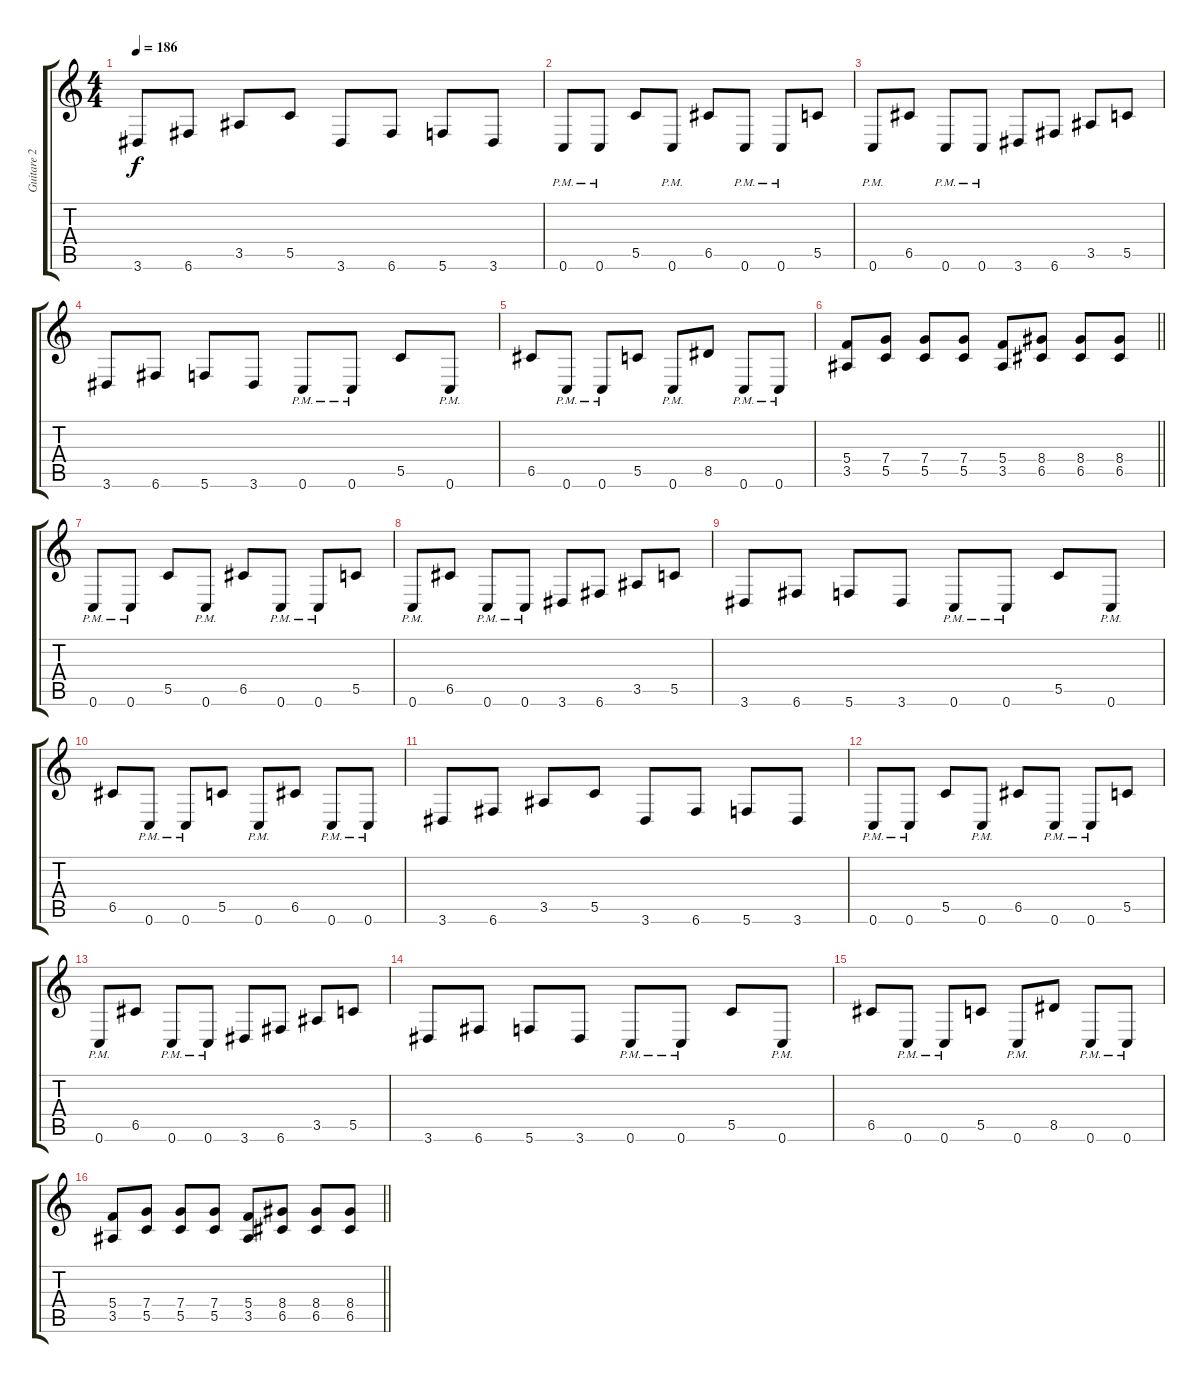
\track ("Guitare 2" "Guitare 2") {instrument distortionguitar}
\staff {score tabs}
\tuning (D4 A3 F3 C3 G2 C2) {hide}
\ts (4 4)
\tempo 186
\clef g2
\ks c
3.6.8{dy f} 6.6.8 3.5.8 5.5.8 3.6.8 6.6.8 5.6.8 3.6.8 |
0.6{pm}.8 0.6{pm}.8 5.5.8 0.6{pm}.8 6.5.8 0.6{pm}.8 0.6{pm}.8 5.5.8 |
0.6{pm}.8 6.5.8 0.6{pm}.8 0.6{pm}.8 3.6.8 6.6.8 3.5.8 5.5.8 |
3.6.8 6.6.8 5.6.8 3.6.8 0.6{pm}.8 0.6{pm}.8 5.5.8 0.6{pm}.8 |
6.5.8 0.6{pm}.8 0.6{pm}.8 5.5.8 0.6{pm}.8 8.5.8 0.6{pm}.8 0.6{pm}.8 |
\barLineRight lightlight
(5.4 3.5).8 (7.4 5.5).8 (7.4 5.5).8 (7.4 5.5).8 (5.4 3.5).8 (8.4 6.5).8 (8.4 6.5).8 (8.4 6.5).8 |
0.6{pm}.8 0.6{pm}.8 5.5.8 0.6{pm}.8 6.5.8 0.6{pm}.8 0.6{pm}.8 5.5.8 |
0.6{pm}.8 6.5.8 0.6{pm}.8 0.6{pm}.8 3.6.8 6.6.8 3.5.8 5.5.8 |
3.6.8 6.6.8 5.6.8 3.6.8 0.6{pm}.8 0.6{pm}.8 5.5.8 0.6{pm}.8 |
6.5.8 0.6{pm}.8 0.6{pm}.8 5.5.8 0.6{pm}.8 6.5.8 0.6{pm}.8 0.6{pm}.8 |
3.6.8 6.6.8 3.5.8 5.5.8 3.6.8 6.6.8 5.6.8 3.6.8 |
0.6{pm}.8 0.6{pm}.8 5.5.8 0.6{pm}.8 6.5.8 0.6{pm}.8 0.6{pm}.8 5.5.8 |
0.6{pm}.8 6.5.8 0.6{pm}.8 0.6{pm}.8 3.6.8 6.6.8 3.5.8 5.5.8 |
3.6.8 6.6.8 5.6.8 3.6.8 0.6{pm}.8 0.6{pm}.8 5.5.8 0.6{pm}.8 |
6.5.8 0.6{pm}.8 0.6{pm}.8 5.5.8 0.6{pm}.8 8.5.8 0.6{pm}.8 0.6{pm}.8 |
\barLineRight lightlight
(5.4 3.5).8 (7.4 5.5).8 (7.4 5.5).8 (7.4 5.5).8 (5.4 3.5).8 (8.4 6.5).8 (8.4 6.5).8 (8.4 6.5).8
